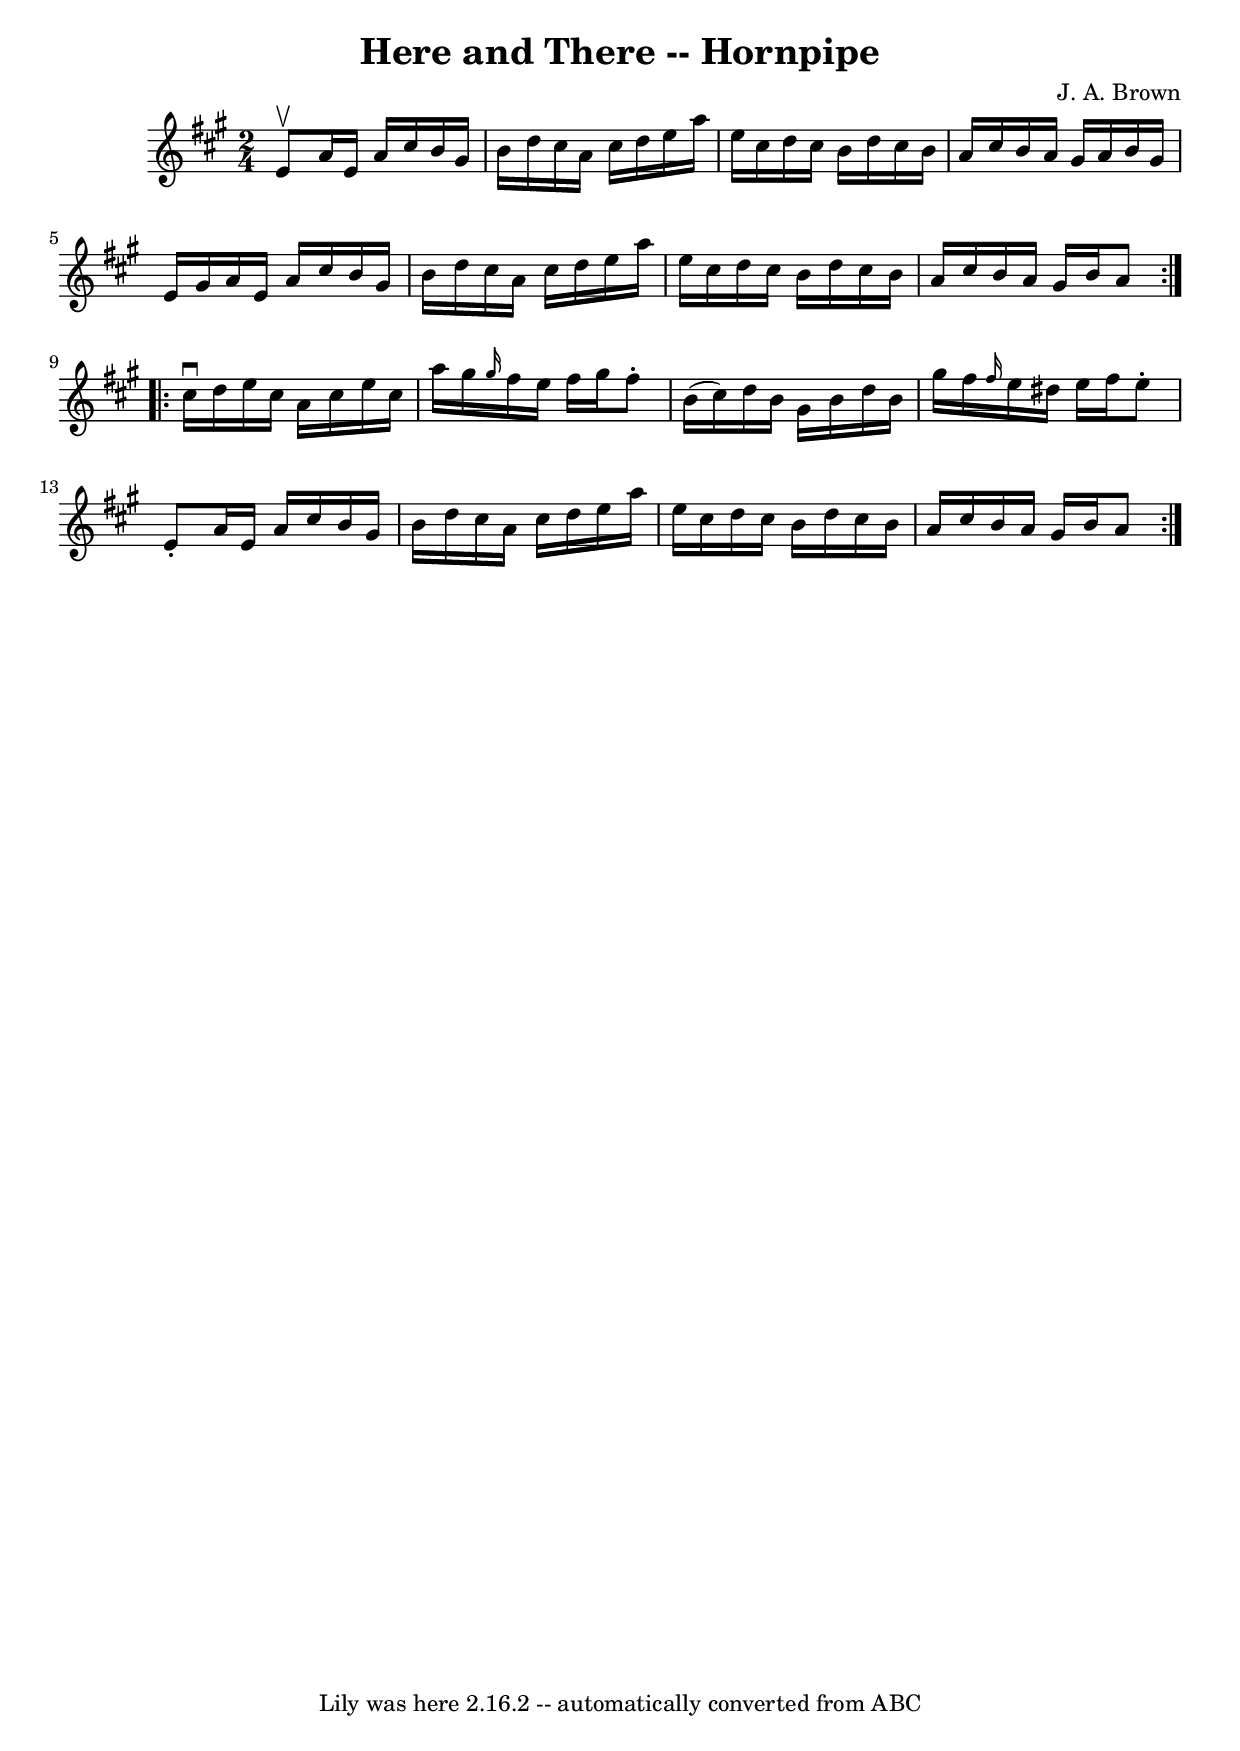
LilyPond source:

\version "2.16.2"
\include "Mammoth.ily"
\header {
  %% book = "Cole's 1000 Fiddle Tunes"
  composer = "J. A. Brown"
  crossRefNumber = "1"
  footnotes = ""
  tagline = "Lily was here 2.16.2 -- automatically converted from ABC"
  title = "Here and There -- Hornpipe"

}
voicedefault =  {



  \repeat volta 2 {

    \time 2/4 
    \key a \major
 e'8^\upbow |
    a'16 e'16 a'16    
    cis''16 b'16 gis'16 b'16 d''16  |
    cis''16 a'16    
    cis''16 d''16 e''16 a''16 e''16 cis''16  |
    d''16    
    cis''16 b'16 d''16 cis''16 b'16 a'16 cis''16  |
    b'16 
    a'16 gis'16 a'16 b'16 gis'16 e'16 gis'16  |
    
    a'16 e'16 a'16 cis''16 b'16 gis'16 b'16 d''16  |
    
    cis''16 a'16 cis''16 d''16 e''16 a''16 e''16 cis''16  
    |
    d''16 cis''16 b'16 d''16 cis''16 b'16 a'16    
    cis''16  |
    b'16 a'16 gis'16 b'16 a'8  
  }     

  \repeat volta 2 {
    cis''16^\downbow d''16  |
    e''16 cis''16    
    a'16 cis''16 e''16 cis''16 a''16 gis''16  |
    \grace {    
      gis''16  
    } fis''16 e''16 fis''16 gis''16 fis''8 -. b'16 (
    cis''16) |
    d''16 b'16 gis'16 b'16 d''16 b'16    
    gis''16 fis''16  |
    \grace { fis''16  
	   } e''16 dis''16 e''16 
    fis''16 e''8 -. e'8 -. |
    a'16 e'16 a'16 cis''16    
    b'16 gis'16 b'16 d''16  |
    cis''16 a'16 cis''16 d''16 
    e''16 a''16 e''16 cis''16  |
    d''16 cis''16 b'16    
    d''16 cis''16 b'16 a'16 cis''16  |
    b'16 a'16 gis'16  
    b'16 a'8  
  }   

}

\score{
  <<

    \context Staff="default"
    {
      \voicedefault 
      
    }

  >>
  \layout {
    
  }
  \midi {
  }

}
